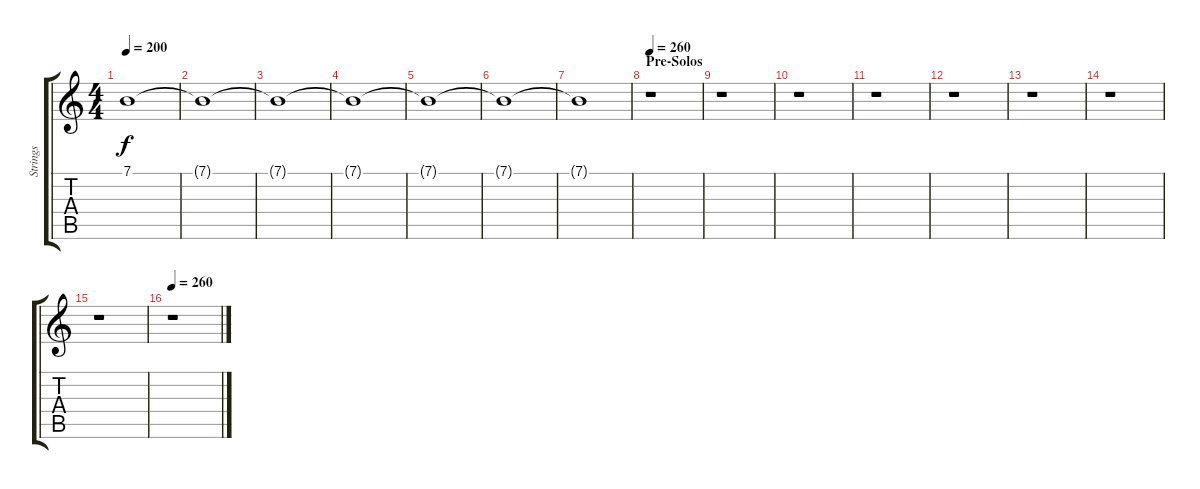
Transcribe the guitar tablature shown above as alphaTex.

\track ("Strings" "Strings") {instrument stringensemble1}
\staff {score tabs}
\tuning (E4 B3 G3 D3 A2 E2) {hide}
\ts (4 4)
\tempo 200
\clef g2
\ks c
7.1{t}.1{dy f} |
7.1{t}.1 |
7.1{t}.1 |
7.1{t}.1 |
7.1{t}.1 |
7.1{t}.1 |
7.1{t}.1 |
\section ("" "Pre-Solos")
\tempo 260
r.1 |
r.1 |
r.1 |
r.1 |
r.1 |
r.1 |
r.1 |
r.1 |
\tempo 260
r.1
